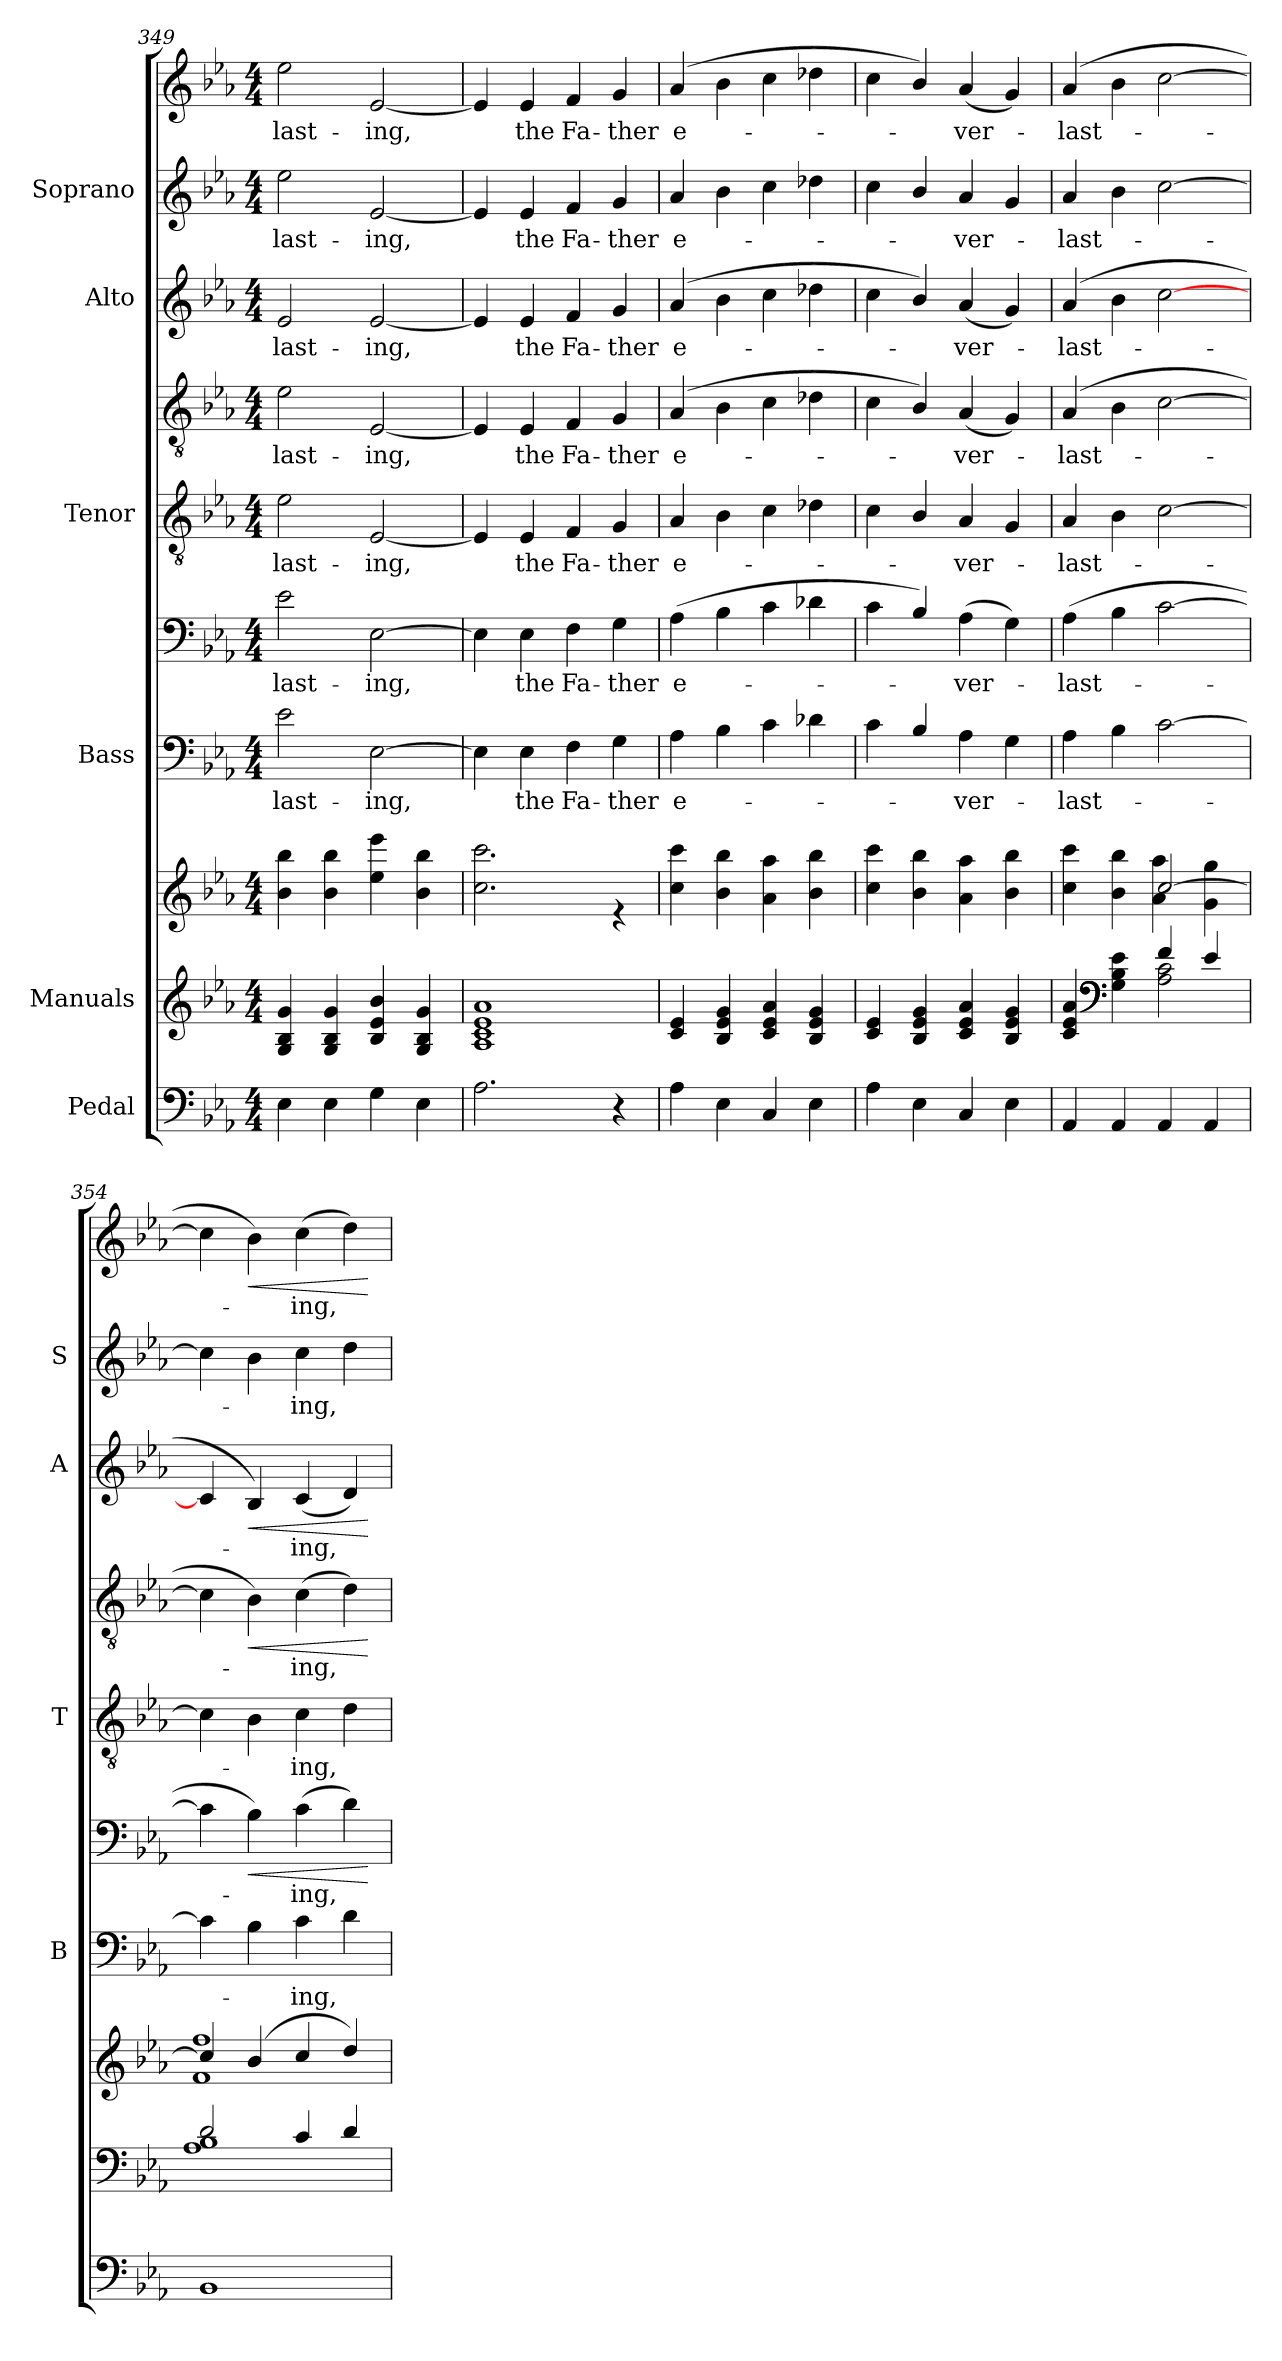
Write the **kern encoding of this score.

**kern	**kern	**kern	**kern	**text	**kern	**text	**dynam	**kern	**text	**kern	**text	**dynam	**kern	**text	**dynam	**kern	**text	**kern	**text	**dynam
*part6	*part5	*part5	*part4	*part4	*part4	*part4	*part4	*part3	*part3	*part3	*part3	*part3	*part2	*part2	*part2	*part1	*part1	*part1	*part1	*part1
*staff10	*staff9	*staff8	*staff7	*staff7	*staff6	*staff6	*staff6/7	*staff5	*staff5	*staff4	*staff4	*staff4/5	*staff3	*staff3	*staff3	*staff2	*staff2	*staff1	*staff1	*staff1/2
*I"Pedal	*I"Manuals	*	*I"Bass	*	*	*	*	*I"Tenor	*	*	*	*	*I"Alto	*	*	*I"Soprano	*	*	*	*
*	*	*	*I'B	*	*	*	*	*I'T	*	*	*	*	*I'A	*	*	*I'S	*	*	*	*
*clefF4	*clefG2	*clefG2	*clefF4	*	*clefF4	*	*	*clefGv2	*	*clefGv2	*	*	*clefG2	*	*	*clefG2	*	*clefG2	*	*
*k[b-e-a-]	*k[b-e-a-]	*k[b-e-a-]	*k[b-e-a-]	*	*k[b-e-a-]	*	*	*k[b-e-a-]	*	*k[b-e-a-]	*	*	*k[b-e-a-]	*	*	*k[b-e-a-]	*	*k[b-e-a-]	*	*
*E-:	*E-:	*E-:	*E-:	*	*E-:	*	*	*E-:	*	*E-:	*	*	*E-:	*	*	*E-:	*	*E-:	*	*
*M4/4	*M4/4	*M4/4	*M4/4	*	*M4/4	*	*	*M4/4	*	*M4/4	*	*	*M4/4	*	*	*M4/4	*	*M4/4	*	*
=349	=349	=349	=349	=349	=349	=349	=349	=349	=349	=349	=349	=349	=349	=349	=349	=349	=349	=349	=349	=349
*	*^	*^	*	*	*	*	*	*	*	*	*	*	*	*	*	*	*	*	*	*
!	!	!	!	!	!	!LO:LY:b	!	!LO:LY:b	!	!	!LO:LY:b	!	!LO:LY:b	!	!	!LO:LY:b	!	!	!LO:LY:b	!	!LO:LY:b	!
4E-	4G/ 4B-/ 4g/	1ryy	1ryy	4b-\ 4bb-\	2e-	last-	2e-	last-	.	2e-	last-	2e-	last-	.	2e-	last-	.	2ee-	last-	2ee-	last-	.
4E-	4G/ 4B-/ 4g/	.	.	4b-\ 4bb-\	.	.	.	.	.	.	.	.	.	.	.	.	.	.	.	.	.	.
!	!	!	!	!	!	!LO:LY:b	!	!LO:LY:b	!	!	!LO:LY:b	!	!LO:LY:b	!	!	!LO:LY:b	!	!	!LO:LY:b	!	!LO:LY:b	!
4G	4B-/ 4e-/ 4b-/	.	.	4ee-\ 4eee-\	[2E-	-ing,	[2E-	-ing,	.	[2E-	-ing,	[2E-	-ing,	.	[2e-	-ing,	.	[2e-	-ing,	[2e-	-ing,	.
4E-	4G/ 4B-/ 4g/	.	.	4b-\ 4bb-\	.	.	.	.	.	.	.	.	.	.	.	.	.	.	.	.	.	.
=350	=350	=350	=350	=350	=350	=350	=350	=350	=350	=350	=350	=350	=350	=350	=350	=350	=350	=350	=350	=350	=350	=350
2.A-	1A-/ 1c/ 1e-/ 1a-/	1ryy	1ryy	2.cc\ 2.ccc\	4E-]	.	4E-]	.	.	4E-]	.	4E-]	.	.	4e-]	.	.	4e-]	.	4e-]	.	.
!	!	!	!	!	!	!LO:LY:b	!	!LO:LY:b	!	!	!LO:LY:b	!	!LO:LY:b	!	!	!LO:LY:b	!	!	!LO:LY:b	!	!LO:LY:b	!
.	.	.	.	.	4E-	the	4E-	the	.	4E-	the	4E-	the	.	4e-	the	.	4e-	the	4e-	the	.
!	!	!	!	!	!	!LO:LY:b	!	!LO:LY:b	!	!	!LO:LY:b	!	!LO:LY:b	!	!	!LO:LY:b	!	!	!LO:LY:b	!	!LO:LY:b	!
.	.	.	.	.	4F	Fa-	4F	Fa-	.	4F	Fa-	4F	Fa-	.	4f	Fa-	.	4f	Fa-	4f	Fa-	.
!	!	!	!	!	!	!LO:LY:b	!	!LO:LY:b	!	!	!LO:LY:b	!	!LO:LY:b	!	!	!LO:LY:b	!	!	!LO:LY:b	!	!LO:LY:b	!
4r	.	.	.	4r	4G	-ther	4G	-ther	.	4G	-ther	4G	-ther	.	4g	-ther	.	4g	-ther	4g	-ther	.
=351	=351	=351	=351	=351	=351	=351	=351	=351	=351	=351	=351	=351	=351	=351	=351	=351	=351	=351	=351	=351	=351	=351
!	!	!	!	!	!	!LO:LY:b	!	!LO:LY:b	!	!	!LO:LY:b	!	!LO:LY:b	!	!	!LO:LY:b	!	!	!LO:LY:b	!	!LO:LY:b	!
4A-	4c/ 4e-/	1ryy	1ryy	4cc\ 4ccc\	4A-	e-	(>4A-	e-	.	4A-	e-	(>4A-	e-	.	(>4a-	e-	.	4a-	e-	(>4a-	e-	.
4E-	4B-/ 4e-/ 4g/	.	.	4b-\ 4bb-\	4B-	.	4B-	.	.	4B-	.	4B-	.	.	4b-	.	.	4b-	.	4b-	.	.
4C	4c/ 4e-/ 4a-/	.	.	4a-\ 4aa-\	4c	.	4c	.	.	4c	.	4c	.	.	4cc	.	.	4cc	.	4cc	.	.
4E-	4B-/ 4e-/ 4g/	.	.	4b-\ 4bb-\	4d-X	.	4d-X	.	.	4d-X	.	4d-X	.	.	4dd-X	.	.	4dd-X	.	4dd-X	.	.
=352	=352	=352	=352	=352	=352	=352	=352	=352	=352	=352	=352	=352	=352	=352	=352	=352	=352	=352	=352	=352	=352	=352
4A-	4c/ 4e-/	1ryy	1ryy	4cc\ 4ccc\	4c	.	4c	.	.	4c	.	4c	.	.	4cc	.	.	4cc	.	4cc	.	.
4E-	4B-/ 4e-/ 4g/	.	.	4b-\ 4bb-\	4B-/	.	4B-/)	.	.	4B-/	.	4B-/)	.	.	4b-/)	.	.	4b-/	.	4b-/)	.	.
!	!	!	!	!	!	!LO:LY:b	!	!LO:LY:b	!	!	!LO:LY:b	!	!LO:LY:b	!	!	!LO:LY:b	!	!	!LO:LY:b	!	!LO:LY:b	!
4C	4c/ 4e-/ 4a-/	.	.	4a-\ 4aa-\	4A-	ver-	(>4A-	ver-	.	4A-	ver-	(<4A-	ver-	.	(<4a-	ver-	.	4a-	ver-	(<4a-	ver-	.
4E-	4B-/ 4e-/ 4g/	.	.	4b-\ 4bb-\	4G	.	4G)	.	.	4G	.	4G)	.	.	4g)	.	.	4g	.	4g)	.	.
=353	=353	=353	=353	=353	=353	=353	=353	=353	=353	=353	=353	=353	=353	=353	=353	=353	=353	=353	=353	=353	=353	=353
!	!	!	!	!	!	!LO:LY:b	!	!LO:LY:b	!	!	!LO:LY:b	!	!LO:LY:b	!	!	!LO:LY:b	!	!	!LO:LY:b	!	!LO:LY:b	!
4AA-	4c/ 4e-/ 4a-/	4ryy	2ryy	4cc\ 4ccc\	4A-	last-	(>4A-	last-	.	4A-	last-	(>4A-	last-	.	(>4a-	last-	.	4a-	last-	(>4a-	last-	.
*	*clefF4	*	*	*	*	*	*	*	*	*	*	*	*	*	*	*	*	*	*	*	*	*
4AA-	4ryy	4G\ 4B-\ 4e-\	.	4b-\ 4bb-\	4B-	.	4B-	.	.	4B-	.	4B-	.	.	4b-	.	.	4b-	.	4b-	.	.
4AA-	4f/	2A-\ 2c\	[2cc/	4a-\ 4aa-\	[2c	.	[2c	.	.	[2c	.	[2c	.	.	[2cc	.	.	[2cc	.	[2cc	.	.
4AA-	4e-/	.	.	4g\ 4gg\	.	.	.	.	.	.	.	.	.	.	.	.	.	.	.	.	.	.
=354	=354	=354	=354	=354	=354	=354	=354	=354	=354	=354	=354	=354	=354	=354	=354	=354	=354	=354	=354	=354	=354	=354
1BB-	2d/	1A-\ 1B-\	4cc/]	1f\ 1ff\	4c]	.	4c]	.	.	4c]	.	4c]	.	.	4c]	.	.	4cc]	.	4cc]	.	.
!	!	!	!	!	!	!	!	!	!LO:HP:b	!	!	!	!	!LO:HP:b	!	!	!LO:HP:b	!	!	!	!	!LO:HP:b
.	.	.	(>4b-/	.	4B-	.	4B-)	.	<	4B-	.	4B-)	.	<	4B-)	.	<	4b-	.	4b-)	.	<
!	!	!	!	!	!	!LO:LY:b	!	!LO:LY:b	!	!	!LO:LY:b	!	!LO:LY:b	!	!	!LO:LY:b	!	!	!LO:LY:b	!	!LO:LY:b	!
.	4c/	.	4cc/	.	4c	ing,	(>4c	ing,	.	4c	ing,	(>4c	ing,	.	(>4c	ing,	.	4cc	ing,	(>4cc	ing,	.
.	4d/	.	4dd/)	.	4d	.	4d)	.	.	4d	.	4d)	.	.	4d)	.	.	4dd	.	4dd)	.	.
*	*v	*v	*	*	*	*	*	*	*	*	*	*	*	*	*	*	*	*	*	*	*	*
*	*	*v	*v	*	*	*	*	*	*	*	*	*	*	*	*	*	*	*	*	*	*
.	.	.	.	.	.	.	[	.	.	.	.	[	.	.	[	.	.	.	.	[
=	=	=	=	=	=	=	=	=	=	=	=	=	=	=	=	=	=	=	=	=
*-	*-	*-	*-	*-	*-	*-	*-	*-	*-	*-	*-	*-	*-	*-	*-	*-	*-	*-	*-	*-
